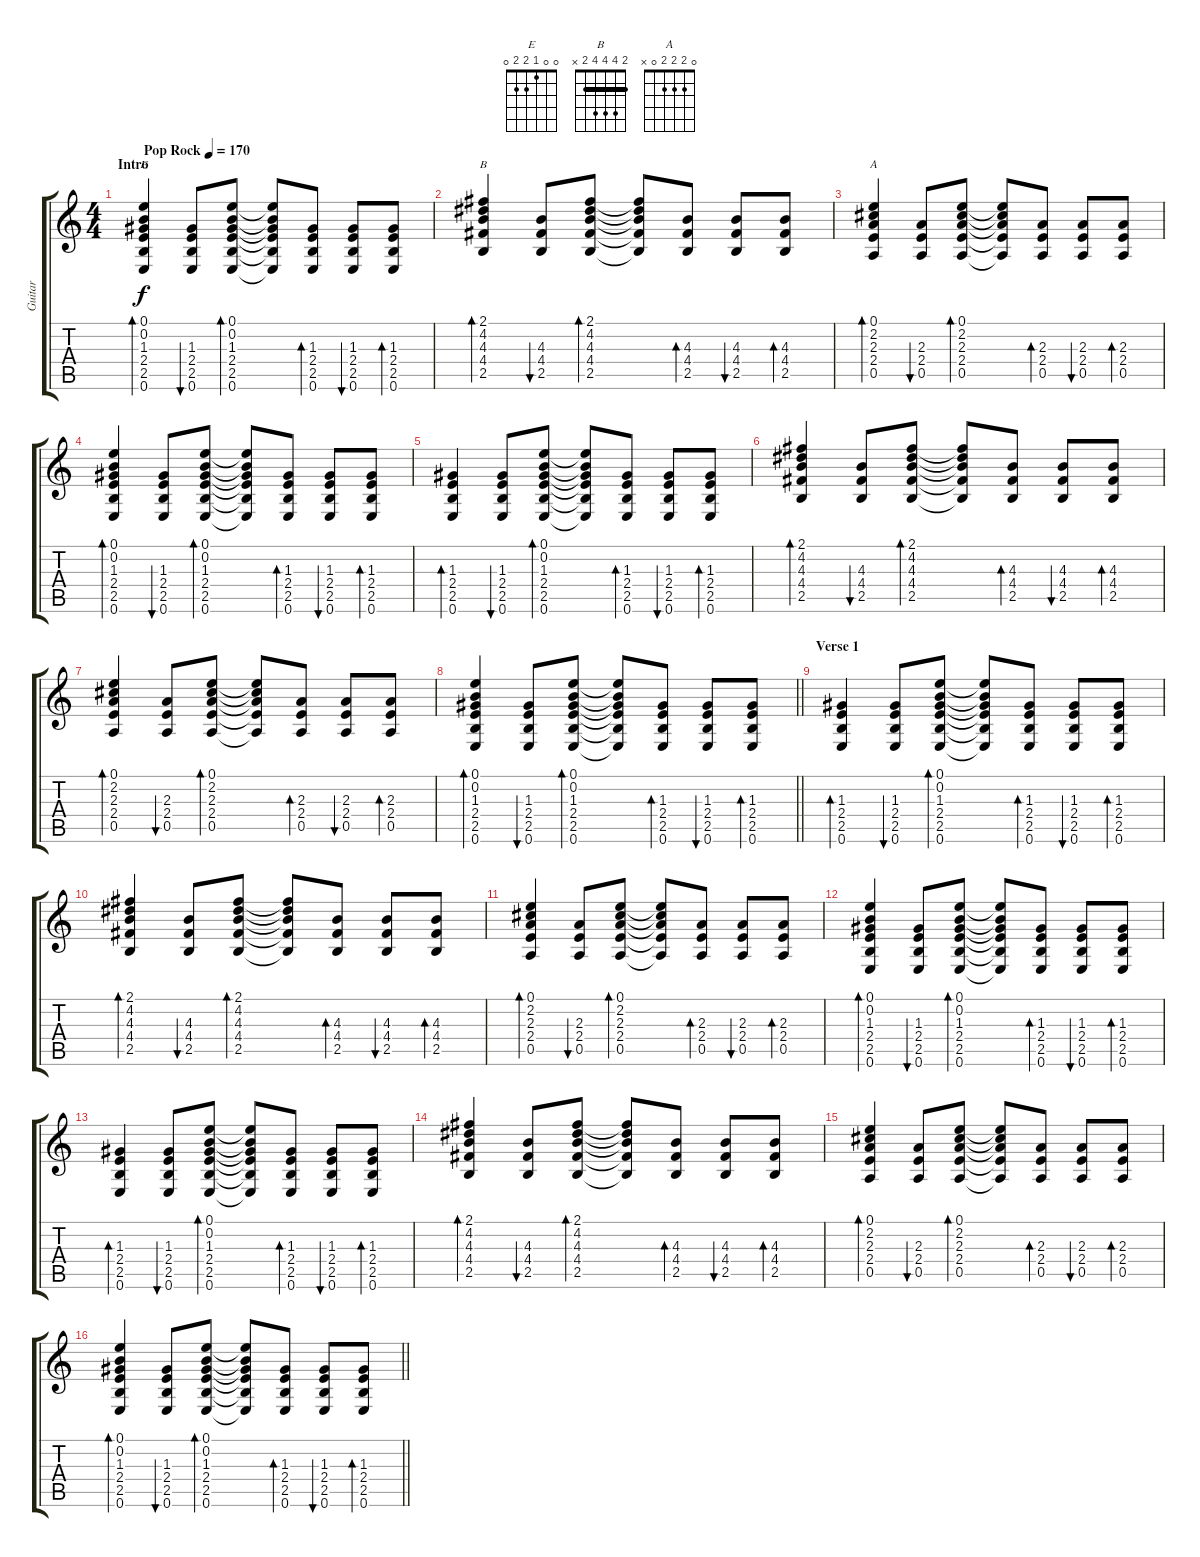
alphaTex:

\track ("Guitar" "Guitar") {instrument acousticguitarsteel}
\staff {score tabs}
\tuning (E4 B3 G3 D3 A2 E2) {hide}
\chord ("E" 0 0 1 2 2 0)
\chord ("B" 2 4 4 4 2 x) {barre 2}
\chord ("A" 0 2 2 2 0 x)
\ts (4 4)
\section ("" "Intro")
\tempo (170 "Pop Rock")
\clef g2
\ks c
(0.1 0.2 1.3 2.4 2.5 0.6).4{bd 120 ch "E" dy f instrument acousticguitarsteel} (1.3 2.4 2.5 0.6).8{bu 120} (0.1 0.2 1.3 2.4 2.5 0.6).8{bd 120} (0.1{t} 0.2{t} 1.3{t} 2.4{t} 2.5{t} 0.6{t}).8 (1.3 2.4 2.5 0.6).8{bd 60} (1.3 2.4 2.5 0.6).8{bu 60} (1.3 2.4 2.5 0.6).8{bd 60} |
(2.1 4.2 4.3 4.4 2.5).4{bd 120 ch "B"} (4.3 4.4 2.5).8{bu 120} (2.1 4.2 4.3 4.4 2.5).8{bd 120} (2.1{t} 4.2{t} 4.3{t} 4.4{t} 2.5{t}).8 (4.3 4.4 2.5).8{bd 60} (4.3 4.4 2.5).8{bu 60} (4.3 4.4 2.5).8{bd 60} |
(0.1 2.2 2.3 2.4 0.5).4{bd 120 ch "A"} (2.3 2.4 0.5).8{bu 120} (0.1 2.2 2.3 2.4 0.5).8{bd 120} (0.1{t} 2.2{t} 2.3{t} 2.4{t} 0.5{t}).8 (2.3 2.4 0.5).8{bd 60} (2.3 2.4 0.5).8{bu 60} (2.3 2.4 0.5).8{bd 60} |
(0.1 0.2 1.3 2.4 2.5 0.6).4{bd 120} (1.3 2.4 2.5 0.6).8{bu 120} (0.1 0.2 1.3 2.4 2.5 0.6).8{bd 120} (0.1{t} 0.2{t} 1.3{t} 2.4{t} 2.5{t} 0.6{t}).8 (1.3 2.4 2.5 0.6).8{bd 60} (1.3 2.4 2.5 0.6).8{bu 60} (1.3 2.4 2.5 0.6).8{bd 60} |
(1.3 2.4 2.5 0.6).4{bd 120} (1.3 2.4 2.5 0.6).8{bu 120} (0.1 0.2 1.3 2.4 2.5 0.6).8{bd 120} (0.1{t} 0.2{t} 1.3{t} 2.4{t} 2.5{t} 0.6{t}).8 (1.3 2.4 2.5 0.6).8{bd 60} (1.3 2.4 2.5 0.6).8{bu 60} (1.3 2.4 2.5 0.6).8{bd 60} |
(2.1 4.2 4.3 4.4 2.5).4{bd 120} (4.3 4.4 2.5).8{bu 120} (2.1 4.2 4.3 4.4 2.5).8{bd 120} (2.1{t} 4.2{t} 4.3{t} 4.4{t} 2.5{t}).8 (4.3 4.4 2.5).8{bd 60} (4.3 4.4 2.5).8{bu 60} (4.3 4.4 2.5).8{bd 60} |
(0.1 2.2 2.3 2.4 0.5).4{bd 120} (2.3 2.4 0.5).8{bu 120} (0.1 2.2 2.3 2.4 0.5).8{bd 120} (0.1{t} 2.2{t} 2.3{t} 2.4{t} 0.5{t}).8 (2.3 2.4 0.5).8{bd 60} (2.3 2.4 0.5).8{bu 60} (2.3 2.4 0.5).8{bd 60} |
\barLineRight lightlight
(0.1 0.2 1.3 2.4 2.5 0.6).4{bd 120} (1.3 2.4 2.5 0.6).8{bu 120} (0.1 0.2 1.3 2.4 2.5 0.6).8{bd 120} (0.1{t} 0.2{t} 1.3{t} 2.4{t} 2.5{t} 0.6{t}).8 (1.3 2.4 2.5 0.6).8{bd 60} (1.3 2.4 2.5 0.6).8{bu 60} (1.3 2.4 2.5 0.6).8{bd 60} |
\section ("" "Verse 1")
(1.3 2.4 2.5 0.6).4{bd 120} (1.3 2.4 2.5 0.6).8{bu 120} (0.1 0.2 1.3 2.4 2.5 0.6).8{bd 120} (0.1{t} 0.2{t} 1.3{t} 2.4{t} 2.5{t} 0.6{t}).8 (1.3 2.4 2.5 0.6).8{bd 60} (1.3 2.4 2.5 0.6).8{bu 60} (1.3 2.4 2.5 0.6).8{bd 60} |
(2.1 4.2 4.3 4.4 2.5).4{bd 120} (4.3 4.4 2.5).8{bu 120} (2.1 4.2 4.3 4.4 2.5).8{bd 120} (2.1{t} 4.2{t} 4.3{t} 4.4{t} 2.5{t}).8 (4.3 4.4 2.5).8{bd 60} (4.3 4.4 2.5).8{bu 60} (4.3 4.4 2.5).8{bd 60} |
(0.1 2.2 2.3 2.4 0.5).4{bd 120} (2.3 2.4 0.5).8{bu 120} (0.1 2.2 2.3 2.4 0.5).8{bd 120} (0.1{t} 2.2{t} 2.3{t} 2.4{t} 0.5{t}).8 (2.3 2.4 0.5).8{bd 60} (2.3 2.4 0.5).8{bu 60} (2.3 2.4 0.5).8{bd 60} |
(0.1 0.2 1.3 2.4 2.5 0.6).4{bd 120} (1.3 2.4 2.5 0.6).8{bu 120} (0.1 0.2 1.3 2.4 2.5 0.6).8{bd 120} (0.1{t} 0.2{t} 1.3{t} 2.4{t} 2.5{t} 0.6{t}).8 (1.3 2.4 2.5 0.6).8{bd 60} (1.3 2.4 2.5 0.6).8{bu 60} (1.3 2.4 2.5 0.6).8{bd 60} |
(1.3 2.4 2.5 0.6).4{bd 120} (1.3 2.4 2.5 0.6).8{bu 120} (0.1 0.2 1.3 2.4 2.5 0.6).8{bd 120} (0.1{t} 0.2{t} 1.3{t} 2.4{t} 2.5{t} 0.6{t}).8 (1.3 2.4 2.5 0.6).8{bd 60} (1.3 2.4 2.5 0.6).8{bu 60} (1.3 2.4 2.5 0.6).8{bd 60} |
(2.1 4.2 4.3 4.4 2.5).4{bd 120} (4.3 4.4 2.5).8{bu 120} (2.1 4.2 4.3 4.4 2.5).8{bd 120} (2.1{t} 4.2{t} 4.3{t} 4.4{t} 2.5{t}).8 (4.3 4.4 2.5).8{bd 60} (4.3 4.4 2.5).8{bu 60} (4.3 4.4 2.5).8{bd 60} |
(0.1 2.2 2.3 2.4 0.5).4{bd 120} (2.3 2.4 0.5).8{bu 120} (0.1 2.2 2.3 2.4 0.5).8{bd 120} (0.1{t} 2.2{t} 2.3{t} 2.4{t} 0.5{t}).8 (2.3 2.4 0.5).8{bd 60} (2.3 2.4 0.5).8{bu 60} (2.3 2.4 0.5).8{bd 60} |
\barLineRight lightlight
(0.1 0.2 1.3 2.4 2.5 0.6).4{bd 120} (1.3 2.4 2.5 0.6).8{bu 120} (0.1 0.2 1.3 2.4 2.5 0.6).8{bd 120} (0.1{t} 0.2{t} 1.3{t} 2.4{t} 2.5{t} 0.6{t}).8 (1.3 2.4 2.5 0.6).8{bd 60} (1.3 2.4 2.5 0.6).8{bu 60} (1.3 2.4 2.5 0.6).8{bd 60}
